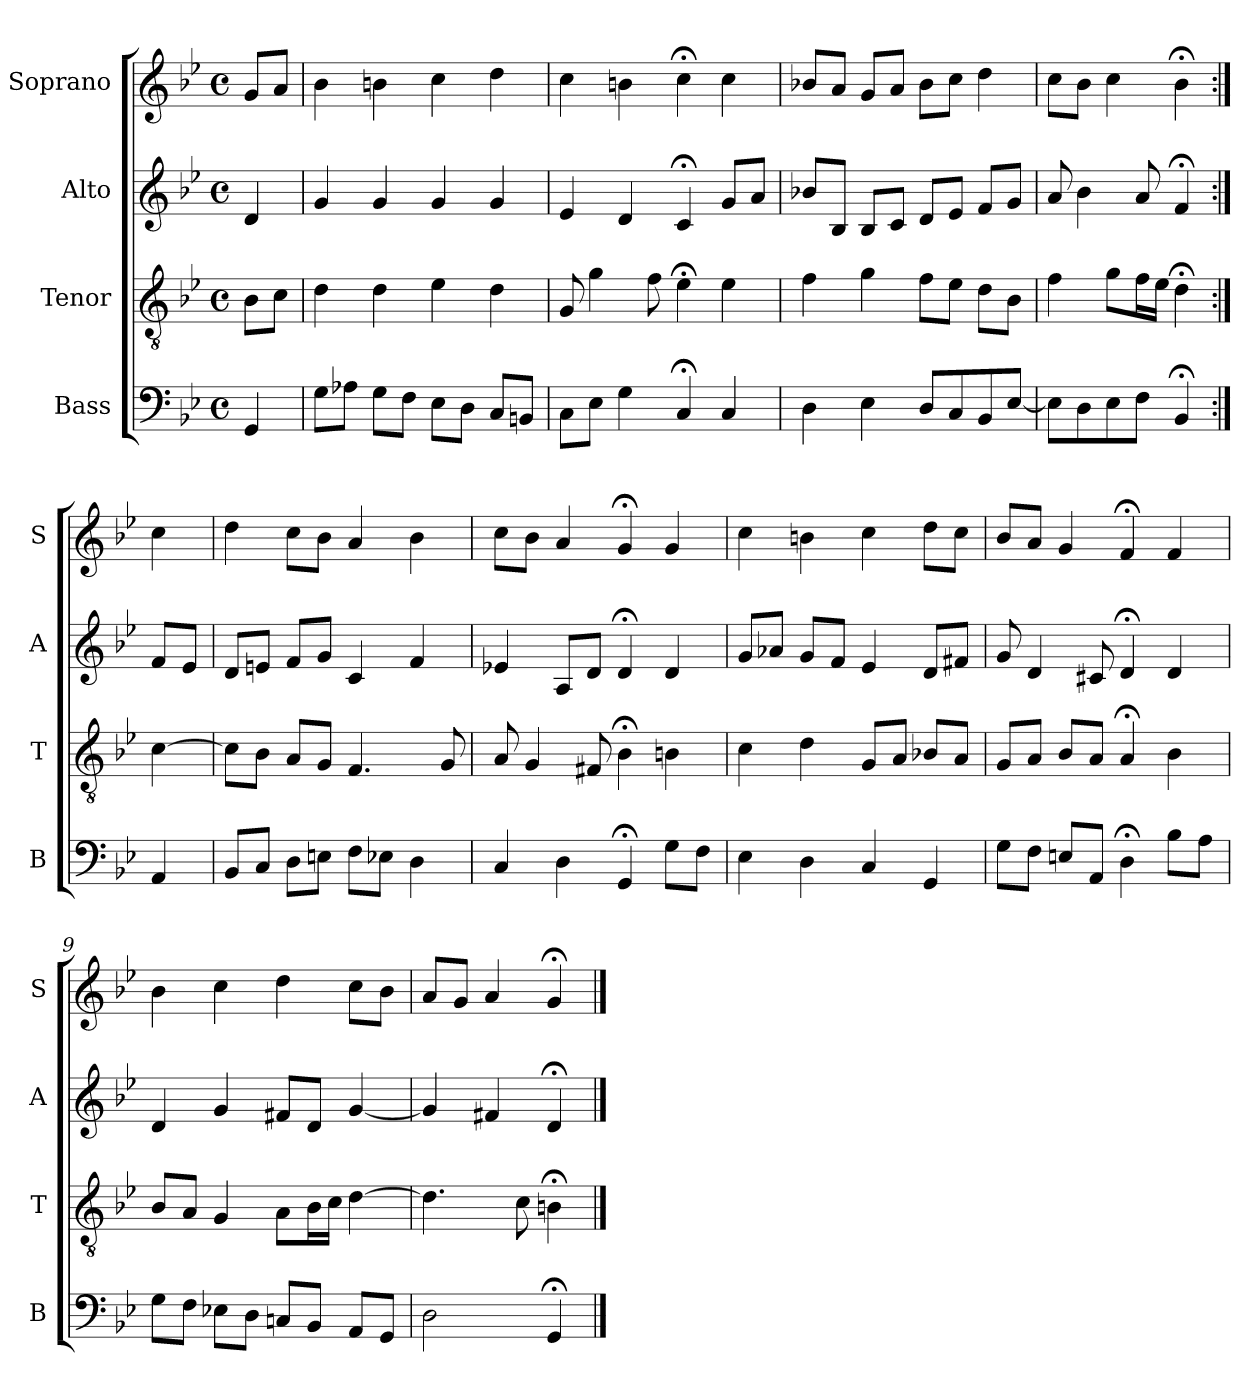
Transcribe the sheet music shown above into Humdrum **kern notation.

**kern	**kern	**kern	**kern
*part4	*part3	*part2	*part1
*staff4	*staff3	*staff2	*staff1
*I"Bass	*I"Tenor	*I"Alto	*I"Soprano
*I'B	*I'T	*I'A	*I'S
*clefF4	*clefGv2	*clefG2	*clefG2
*k[b-e-]	*k[b-e-]	*k[b-e-]	*k[b-e-]
*g:	*g:	*g:	*g:
*M4/4	*M4/4	*M4/4	*M4/4
*met(c)	*met(c)	*met(c)	*met(c)
*MM100	*MM100	*MM100	*MM100
=	=	=	=
4GG	8B-L	4d	8gL
.	8cJ	.	8aJ
=1	=1	=1	=1
8GL	4d	4g	4b-
8A-XJ	.	.	.
8GL	4d	4g	4bn
8FJ	.	.	.
8E-L	4e-	4g	4cc
8DJ	.	.	.
8CL	4d	4g	4dd
8BBnJ	.	.	.
=2	=2	=2	=2
8CL	8G	4e-	4cc
8E-J	4g	.	.
4G	.	4d	4bn
.	8f	.	.
4C;<	4e-;<	4c;<	4cc;<
4C	4e-	8gL	4cc
.	.	8aJ	.
=3	=3	=3	=3
4D	4f	8b-XL	8b-XL
.	.	8B-J	8aJ
4E-	4g	8B-L	8gL
.	.	8cJ	8aJ
8DL	8fL	8dL	8b-L
8C	8e-J	8e-J	8ccJ
8BB-	8dL	8fL	4dd
[8E-J	8B-J	8gJ	.
=4	=4	=4	=4
8E-L]	4f	8a	8ccL
8D	.	4b-	8b-J
8E-	8gL	.	4cc
8FJ	16fL	8a	.
.	16e-JJ	.	.
4BB-;<	4d;<	4f;<	4b-;<
=:|!	=:|!	=:|!	=:|!
4AA	[4c	8fL	4cc
.	.	8e-J	.
=5	=5	=5	=5
8BB-L	8cL]	8dL	4dd
8CJ	8B-J	8enJ	.
8DL	8AL	8fL	8ccL
8EniJ	8GiJ	8giJ	8b-iJ
8FL	4.F	4c	4a
8E-XJ	.	.	.
4D	.	4f	4b-
.	8G	.	.
=6	=6	=6	=6
4C	8A	4e-X	8ccL
.	4G	.	8b-J
4D	.	8AL	4a
.	8F#X	8dJ	.
4GG;<	4B-;<	4d;<	4g;<
8GL	4Bn	4d	4g
8FJ	.	.	.
=7	=7	=7	=7
4E-	4c	8gL	4cc
.	.	8a-XJ	.
4D	4d	8gL	4bn
.	.	8fJ	.
4C	8GL	4e-	4cc
.	8AJ	.	.
4GG	8B-XL	8dL	8ddL
.	8AJ	8f#XJ	8ccJ
=8	=8	=8	=8
8GL	8GL	8g	8b-L
8FJ	8AJ	4d	8aJ
8EnL	8B-L	.	4g
8AAJ	8AJ	8c#X	.
4D;<	4A;<	4d;<	4f;<
8B-L	4B-	4d	4f
8AJ	.	.	.
=9	=9	=9	=9
8GL	8B-L	4d	4b-
8FJ	8AJ	.	.
8E-XL	4G	4g	4cc
8DJ	.	.	.
8CnL	8AL	8f#XL	4dd
8BB-J	16B-L	8dJ	.
.	16cJJ	.	.
8AAL	[4d	[4g	8ccL
8GGJ	.	.	8b-J
=10	=10	=10	=10
2D	4.d]	4g]	8aL
.	.	.	8gJ
.	.	4f#X	4a
.	8c	.	.
4GG;<	4Bn;<	4d;<	4g;<
==	==	==	==
*-	*-	*-	*-
